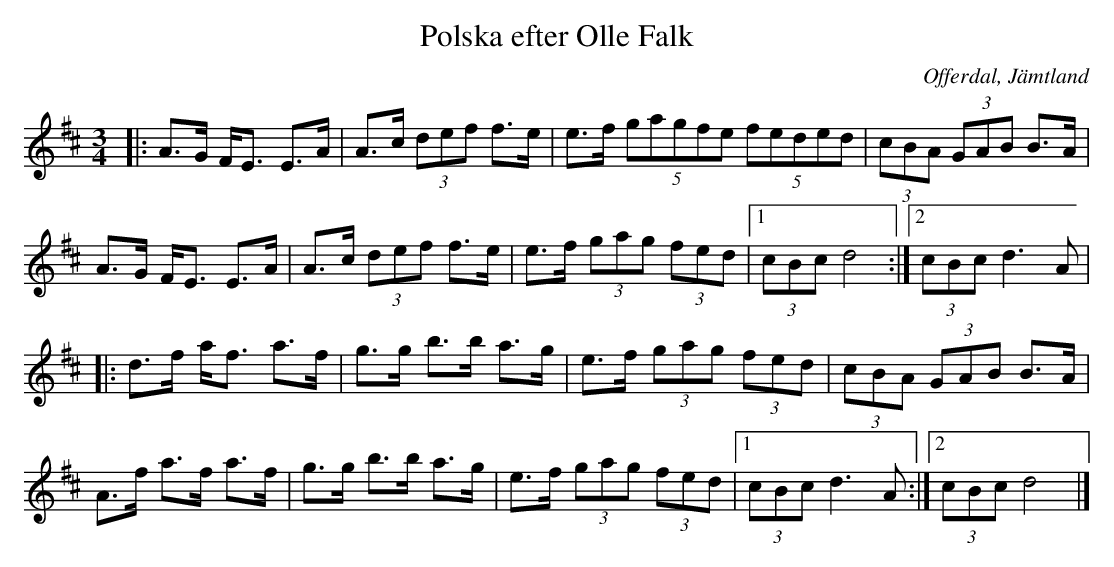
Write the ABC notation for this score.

X:1
T:Polska efter Olle Falk
O:Offerdal, Jämtland
M:3/4
L:1/8
K:D
|: A>G F<E E>A | A>c (3def f>e | e>f (5gagfe (5feded | (3cBA (3GAB B>A |
A>G F<E E>A | A>c (3def f>e | e>f (3gag (3fed |1 (3cBc d4 :|2 (3cBc d3 A |
|:d>f a<f a>f | g>g b>b a>g | e>f (3gag (3fed | (3cBA (3GAB B>A |
A>f a>f a>f | g>g b>b a>g | e>f (3gag (3fed |1 (3cBc d3 A :|2 (3cBc d4 |]
